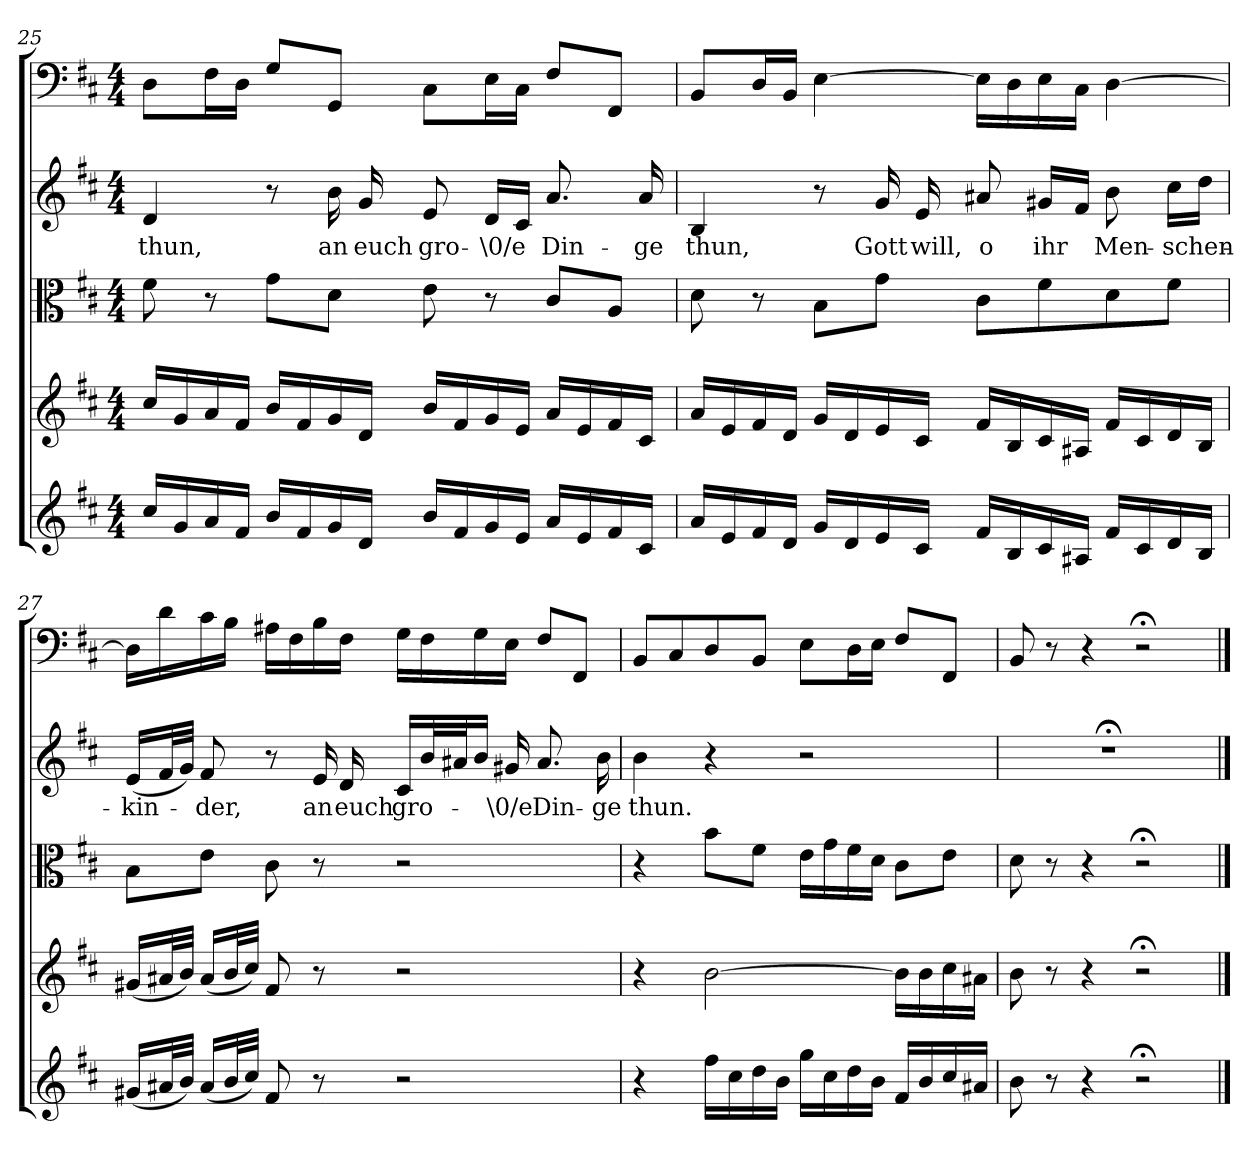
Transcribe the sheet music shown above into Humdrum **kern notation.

**kern	**kern	**kern	**kern	**text	**kern
*part5	*part4	*part3	*part2	*part2	*part1
*staff5	*staff4	*staff3	*staff2	*staff2	*staff1
*clefG2	*clefG2	*clefC3	*clefG2	*	*clefF4
*k[f#c#]	*k[f#c#]	*k[f#c#]	*k[f#c#]	*	*k[f#c#]
*b:	*b:	*b:	*b:	*	*b:
*M4/4	*M4/4	*M4/4	*M4/4	*	*M4/4
=25	=25	=25	=25	=25	=25
16cc#/LL	16cc#/LL	8f#\	4d/	thun,	8D\L
16g/	16g/	.	.	.	.
16a/	16a/	8r	.	.	16F#\L
16f#/JJ	16f#/JJ	.	.	.	16D\JJ
16b/LL	16b/LL	8g\L	8r	.	8G/L
16f#/	16f#/	.	.	.	.
16g/	16g/	8d\J	16b\	an	8GG/J
16d/JJ	16d/JJ	.	16g/	euch	.
16b/LL	16b/LL	8e\	8e/	gro-	8C#\L
16f#/	16f#/	.	.	.	.
16g/	16g/	8r	16d/LL	-\0/e	16E\L
16e/JJ	16e/JJ	.	16c#/JJ	.	16C#\JJ
16a/LL	16a/LL	8c#/L	8.a/	Din-	8F#/L
16e/	16e/	.	.	.	.
16f#/	16f#/	8A/J	.	.	8FF#/J
16c#/JJ	16c#/JJ	.	16a/	-ge	.
=26	=26	=26	=26	=26	=26
16a/LL	16a/LL	8d\	4B/	thun,	8BB/L
16e/	16e/	.	.	.	.
16f#/	16f#/	8r	.	.	16D/L
16d/JJ	16d/JJ	.	.	.	16BB/JJ
16g/LL	16g/LL	8B\L	8r	.	[4E\
16d/	16d/	.	.	.	.
16e/	16e/	8g\J	16g/	Gott	.
16c#/JJ	16c#/JJ	.	16e/	will,	.
16f#/LL	16f#/LL	8c#\L	8a#X/	o	16E\LL]
16B/	16B/	.	.	.	16D\
16c#/	16c#/	8f#\	16g#X/LL	ihr	16E\
16A#X/JJ	16A#X/JJ	.	16f#/JJ	.	16C#\JJ
16f#/LL	16f#/LL	8d\	8b\	Men-	[4D\
16c#/	16c#/	.	.	.	.
16d/	16d/	8f#\J	16cc#\LL	-schen-	.
16B/JJ	16B/JJ	.	16dd\JJ	.	.
=27	=27	=27	=27	=27	=27
(16g#X/LL	(16g#X/LL	8B\L	(16e/LL	-kin-	16D\LL]
32a#X/L	32a#X/L	.	32f#/L	.	16d\
32b/JJJ)	32b/JJJ)	.	32g/JJJ)	.	.
(16a#/LL	(16a#/LL	8e\J	8f#/	-der,	16c#\
32b/L	32b/L	.	.	.	16B\JJ
32cc#/JJJ)	32cc#/JJJ)	.	.	.	.
8f#/	8f#/	8c#\	8r	.	16A#X\LL
.	.	.	.	.	16F#\
8r	8r	8r	16e/	an	16B\
.	.	.	16d/	euch	16F#\JJ
2r	2r	2r	16c#/LL	gro-	16G\LL
.	.	.	32b/L	.	16F#\
.	.	.	32a#X/J	.	.
.	.	.	16b/JJ	.	16G\
.	.	.	16g#X/	-\0/e	16E\JJ
.	.	.	8.a#/	Din-	8F#/L
.	.	.	.	.	8FF#/J
.	.	.	16b\	-ge	.
=28	=28	=28	=28	=28	=28
4r	4r	4r	4b\	thun.	8BB/L
.	.	.	.	.	8C#/
16ff#\LL	[2b\	8b\L	4r	.	8D/
16cc#\	.	.	.	.	.
16dd\	.	8f#\J	.	.	8BB/J
16b\JJ	.	.	.	.	.
16gg\LL	.	16e\LL	2r	.	8E\L
16cc#\	.	16g\	.	.	.
16dd\	.	16f#\	.	.	16D\L
16b\JJ	.	16d\JJ	.	.	16E\JJ
16f#/LL	16b\LL]	8c#\L	.	.	8F#/L
16b/	16b\	.	.	.	.
16cc#/	16cc#\	8e\J	.	.	8FF#/J
16a#X/JJ	16a#X\JJ	.	.	.	.
=29	=29	=29	=29	=29	=29
8b\	8b\	8d\	1r;<	.	8BB/
8r	8r	8r	.	.	8r
4r	4r	4r	.	.	4r
2r;<	2r;<	2r;<	.	.	2r;<
==	==	==	==	==	==
*-	*-	*-	*-	*-	*-
